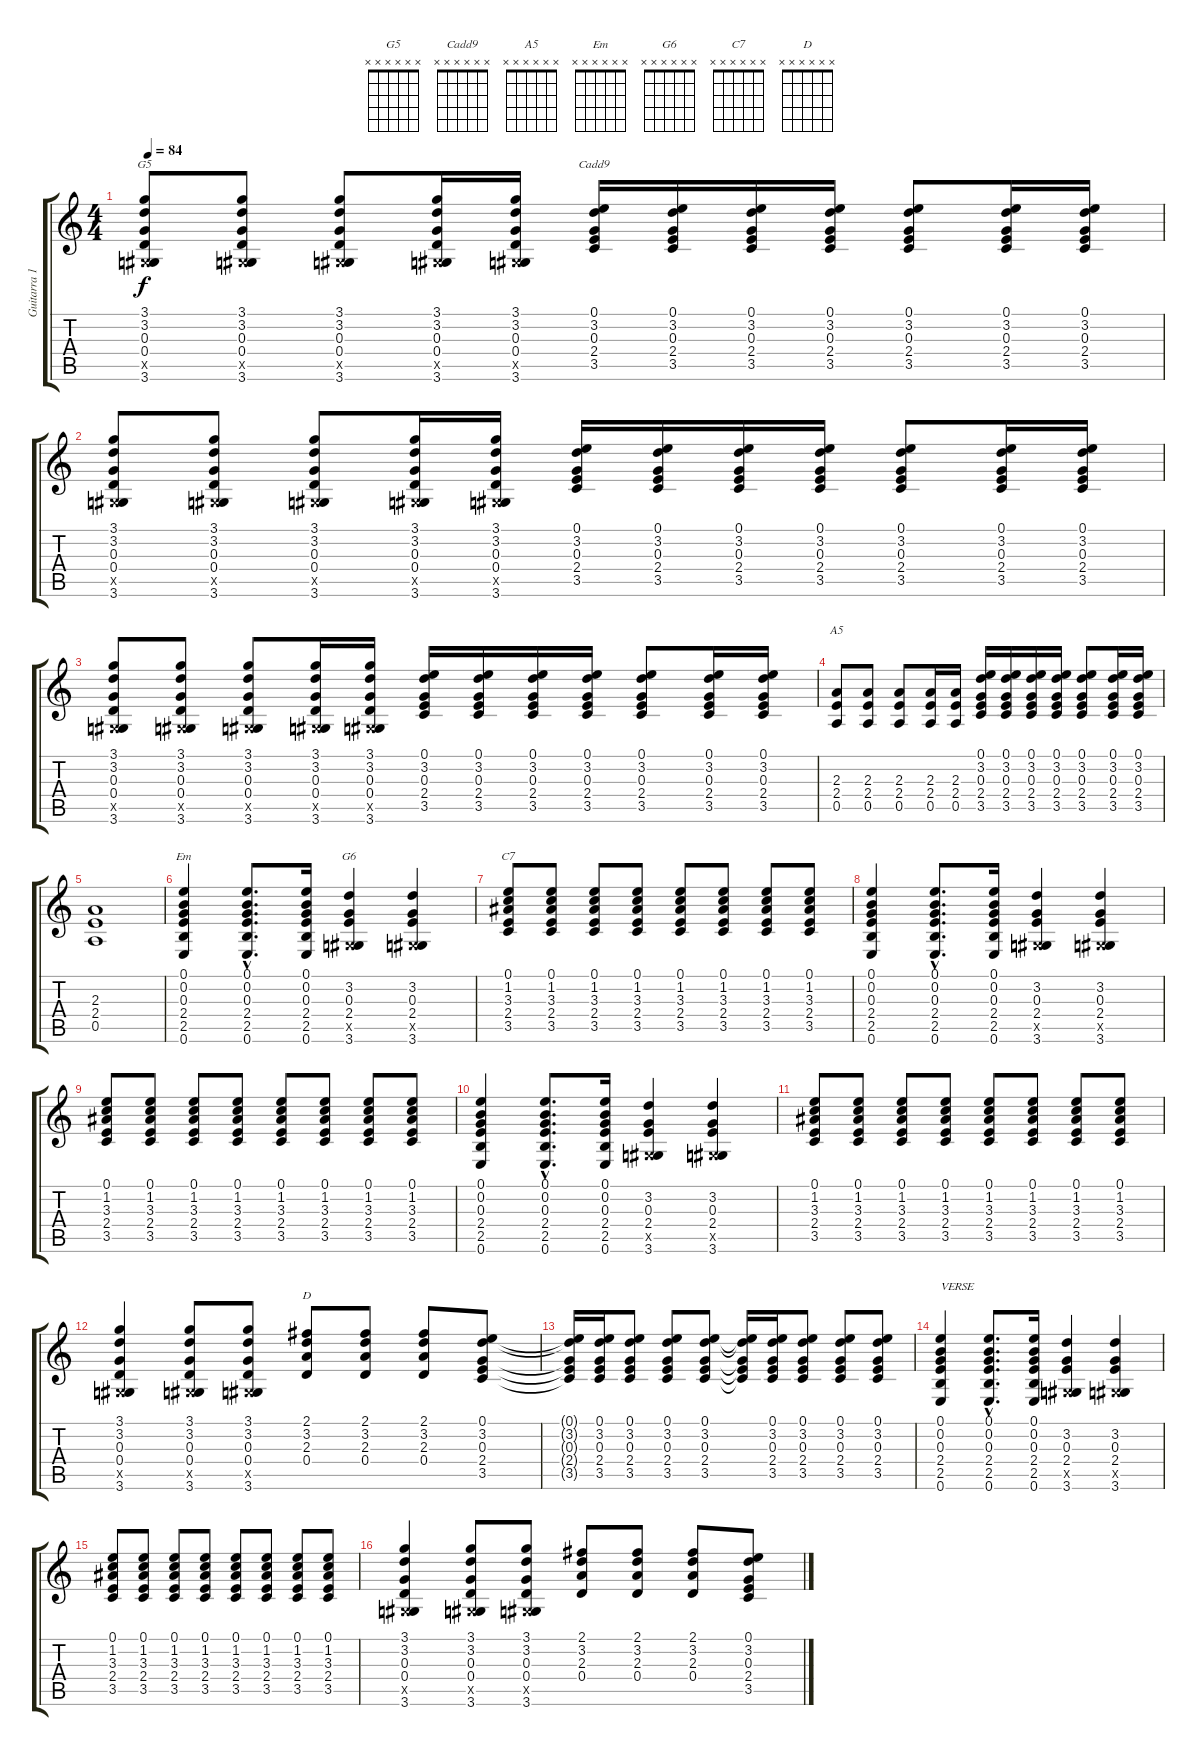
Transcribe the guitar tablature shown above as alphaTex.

\track ("Guitarra 1" "Guitarra 1") {instrument distortionguitar}
\staff {score tabs}
\tuning (E4 B3 G3 D3 A2 E2) {hide}
\chord ("G5" x x x x x x) {firstfret 0}
\chord ("Cadd9" x x x x x x) {firstfret 0}
\chord ("A5" x x x x x x) {firstfret 0}
\chord ("Em" x x x x x x) {firstfret 0}
\chord ("G6" x x x x x x) {firstfret 0}
\chord ("C7" x x x x x x) {firstfret 0}
\chord ("D" x x x x x x) {firstfret 0}
\ts (4 4)
\tempo 84
\clef g2
\ks c
(3.1 3.2 0.3 0.4 -1.5{x} 3.6).8{ch "G5" dy f} (3.1 3.2 0.3 0.4 -1.5{x} 3.6).8 (3.1 3.2 0.3 0.4 -1.5{x} 3.6).8 (3.1 3.2 0.3 0.4 -1.5{x} 3.6).16 (3.1 3.2 0.3 0.4 -1.5{x} 3.6).16 (0.1 3.2 0.3 2.4 3.5).16{ch "Cadd9"} (0.1 3.2 0.3 2.4 3.5).16 (0.1 3.2 0.3 2.4 3.5).16 (0.1 3.2 0.3 2.4 3.5).16 (0.1 3.2 0.3 2.4 3.5).8 (0.1 3.2 0.3 2.4 3.5).16 (0.1 3.2 0.3 2.4 3.5).16 |
(3.1 3.2 0.3 0.4 -1.5{x} 3.6).8 (3.1 3.2 0.3 0.4 -1.5{x} 3.6).8 (3.1 3.2 0.3 0.4 -1.5{x} 3.6).8 (3.1 3.2 0.3 0.4 -1.5{x} 3.6).16 (3.1 3.2 0.3 0.4 -1.5{x} 3.6).16 (0.1 3.2 0.3 2.4 3.5).16 (0.1 3.2 0.3 2.4 3.5).16 (0.1 3.2 0.3 2.4 3.5).16 (0.1 3.2 0.3 2.4 3.5).16 (0.1 3.2 0.3 2.4 3.5).8 (0.1 3.2 0.3 2.4 3.5).16 (0.1 3.2 0.3 2.4 3.5).16 |
(3.1 3.2 0.3 0.4 -1.5{x} 3.6).8 (3.1 3.2 0.3 0.4 -1.5{x} 3.6).8 (3.1 3.2 0.3 0.4 -1.5{x} 3.6).8 (3.1 3.2 0.3 0.4 -1.5{x} 3.6).16 (3.1 3.2 0.3 0.4 -1.5{x} 3.6).16 (0.1 3.2 0.3 2.4 3.5).16 (0.1 3.2 0.3 2.4 3.5).16 (0.1 3.2 0.3 2.4 3.5).16 (0.1 3.2 0.3 2.4 3.5).16 (0.1 3.2 0.3 2.4 3.5).8 (0.1 3.2 0.3 2.4 3.5).16 (0.1 3.2 0.3 2.4 3.5).16 |
(2.3 2.4 0.5).8{ch "A5"} (2.3 2.4 0.5).8 (2.3 2.4 0.5).8 (2.3 2.4 0.5).16 (2.3 2.4 0.5).16 (0.1 3.2 0.3 2.4 3.5).16 (0.1 3.2 0.3 2.4 3.5).16 (0.1 3.2 0.3 2.4 3.5).16 (0.1 3.2 0.3 2.4 3.5).16 (0.1 3.2 0.3 2.4 3.5).8 (0.1 3.2 0.3 2.4 3.5).16 (0.1 3.2 0.3 2.4 3.5).16 |
(2.3 2.4 0.5).1 |
(0.1 0.2 0.3 2.4 2.5 0.6).4{ch "Em"} (0.1{hac} 0.2{hac} 0.3{hac} 2.4{hac} 2.5{hac} 0.6{hac}).8{d} (0.1 0.2 0.3 2.4 2.5 0.6).16 (3.2 0.3 2.4 -1.5{x} 3.6).4{ch "G6"} (3.2 0.3 2.4 -1.5{x} 3.6).4 |
(0.1 1.2 3.3 2.4 3.5).8{ch "C7"} (0.1 1.2 3.3 2.4 3.5).8 (0.1 1.2 3.3 2.4 3.5).8 (0.1 1.2 3.3 2.4 3.5).8 (0.1 1.2 3.3 2.4 3.5).8 (0.1 1.2 3.3 2.4 3.5).8 (0.1 1.2 3.3 2.4 3.5).8 (0.1 1.2 3.3 2.4 3.5).8 |
(0.1 0.2 0.3 2.4 2.5 0.6).4 (0.1{hac} 0.2{hac} 0.3{hac} 2.4{hac} 2.5{hac} 0.6{hac}).8{d} (0.1 0.2 0.3 2.4 2.5 0.6).16 (3.2 0.3 2.4 -1.5{x} 3.6).4 (3.2 0.3 2.4 -1.5{x} 3.6).4 |
(0.1 1.2 3.3 2.4 3.5).8 (0.1 1.2 3.3 2.4 3.5).8 (0.1 1.2 3.3 2.4 3.5).8 (0.1 1.2 3.3 2.4 3.5).8 (0.1 1.2 3.3 2.4 3.5).8 (0.1 1.2 3.3 2.4 3.5).8 (0.1 1.2 3.3 2.4 3.5).8 (0.1 1.2 3.3 2.4 3.5).8 |
(0.1 0.2 0.3 2.4 2.5 0.6).4 (0.1{hac} 0.2{hac} 0.3{hac} 2.4{hac} 2.5{hac} 0.6{hac}).8{d} (0.1 0.2 0.3 2.4 2.5 0.6).16 (3.2 0.3 2.4 -1.5{x} 3.6).4 (3.2 0.3 2.4 -1.5{x} 3.6).4 |
(0.1 1.2 3.3 2.4 3.5).8 (0.1 1.2 3.3 2.4 3.5).8 (0.1 1.2 3.3 2.4 3.5).8 (0.1 1.2 3.3 2.4 3.5).8 (0.1 1.2 3.3 2.4 3.5).8 (0.1 1.2 3.3 2.4 3.5).8 (0.1 1.2 3.3 2.4 3.5).8 (0.1 1.2 3.3 2.4 3.5).8 |
(3.1 3.2 0.3 0.4 -1.5{x} 3.6).4 (3.1 3.2 0.3 0.4 -1.5{x} 3.6).8 (3.1 3.2 0.3 0.4 -1.5{x} 3.6).8 (2.1 3.2 2.3 0.4).8{ch "D"} (2.1 3.2 2.3 0.4).8 (2.1 3.2 2.3 0.4).8 (0.1 3.2 0.3 2.4 3.5).8 |
(0.1{t} 3.2{t} 0.3{t} 2.4{t} 3.5{t}).16 (0.1 3.2 0.3 2.4 3.5).16 (0.1 3.2 0.3 2.4 3.5).8 (0.1 3.2 0.3 2.4 3.5).8 (0.1 3.2 0.3 2.4 3.5).8 (0.1{t} 3.2{t} 0.3{t} 2.4{t} 3.5{t}).16 (0.1 3.2 0.3 2.4 3.5).16 (0.1 3.2 0.3 2.4 3.5).8 (0.1 3.2 0.3 2.4 3.5).8 (0.1 3.2 0.3 2.4 3.5).8 |
(0.1 0.2 0.3 2.4 2.5 0.6).4{txt "VERSE"} (0.1{hac} 0.2{hac} 0.3{hac} 2.4{hac} 2.5{hac} 0.6{hac}).8{d} (0.1 0.2 0.3 2.4 2.5 0.6).16 (3.2 0.3 2.4 -1.5{x} 3.6).4 (3.2 0.3 2.4 -1.5{x} 3.6).4 |
(0.1 1.2 3.3 2.4 3.5).8 (0.1 1.2 3.3 2.4 3.5).8 (0.1 1.2 3.3 2.4 3.5).8 (0.1 1.2 3.3 2.4 3.5).8 (0.1 1.2 3.3 2.4 3.5).8 (0.1 1.2 3.3 2.4 3.5).8 (0.1 1.2 3.3 2.4 3.5).8 (0.1 1.2 3.3 2.4 3.5).8 |
(3.1 3.2 0.3 0.4 -1.5{x} 3.6).4 (3.1 3.2 0.3 0.4 -1.5{x} 3.6).8 (3.1 3.2 0.3 0.4 -1.5{x} 3.6).8 (2.1 3.2 2.3 0.4).8 (2.1 3.2 2.3 0.4).8 (2.1 3.2 2.3 0.4).8 (0.1 3.2 0.3 2.4 3.5).8
